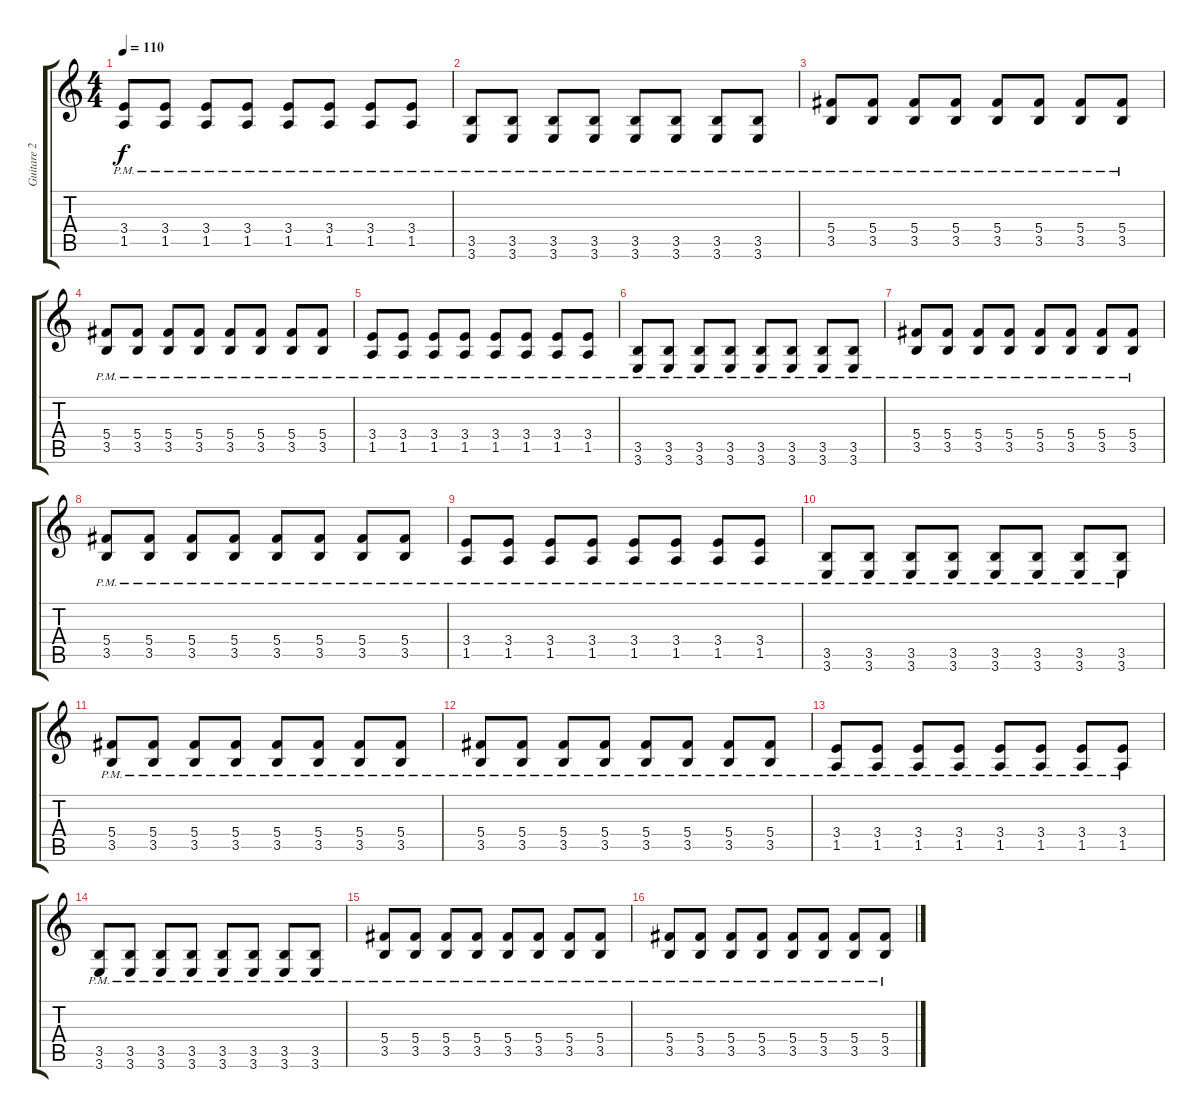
\track ("Guitare 2" "Guitare 2") {instrument distortionguitar}
\staff {score tabs}
\tuning (Eb4 Bb3 Gb3 Db3 Ab2 Db2) {hide}
\ts (4 4)
\tempo 110
\clef g2
\ks c
(3.4{pm} 1.5{pm}).8{dy f} (3.4{pm} 1.5{pm}).8 (3.4{pm} 1.5{pm}).8 (3.4{pm} 1.5{pm}).8 (3.4{pm} 1.5{pm}).8 (3.4{pm} 1.5{pm}).8 (3.4{pm} 1.5{pm}).8 (3.4{pm} 1.5{pm}).8 |
(3.5{pm} 3.6{pm}).8 (3.5{pm} 3.6{pm}).8 (3.5{pm} 3.6{pm}).8 (3.5{pm} 3.6{pm}).8 (3.5{pm} 3.6{pm}).8 (3.5{pm} 3.6{pm}).8 (3.5{pm} 3.6{pm}).8 (3.5{pm} 3.6{pm}).8 |
(5.4{pm} 3.5{pm}).8 (5.4{pm} 3.5{pm}).8 (5.4{pm} 3.5{pm}).8 (5.4{pm} 3.5{pm}).8 (5.4{pm} 3.5{pm}).8 (5.4{pm} 3.5{pm}).8 (5.4{pm} 3.5{pm}).8 (5.4{pm} 3.5{pm}).8 |
(5.4{pm} 3.5{pm}).8 (5.4{pm} 3.5{pm}).8 (5.4{pm} 3.5{pm}).8 (5.4{pm} 3.5{pm}).8 (5.4{pm} 3.5{pm}).8 (5.4{pm} 3.5{pm}).8 (5.4{pm} 3.5{pm}).8 (5.4{pm} 3.5{pm}).8 |
(3.4{pm} 1.5{pm}).8 (3.4{pm} 1.5{pm}).8 (3.4{pm} 1.5{pm}).8 (3.4{pm} 1.5{pm}).8 (3.4{pm} 1.5{pm}).8 (3.4{pm} 1.5{pm}).8 (3.4{pm} 1.5{pm}).8 (3.4{pm} 1.5{pm}).8 |
(3.5{pm} 3.6{pm}).8 (3.5{pm} 3.6{pm}).8 (3.5{pm} 3.6{pm}).8 (3.5{pm} 3.6{pm}).8 (3.5{pm} 3.6{pm}).8 (3.5{pm} 3.6{pm}).8 (3.5{pm} 3.6{pm}).8 (3.5{pm} 3.6{pm}).8 |
(5.4{pm} 3.5{pm}).8 (5.4{pm} 3.5{pm}).8 (5.4{pm} 3.5{pm}).8 (5.4{pm} 3.5{pm}).8 (5.4{pm} 3.5{pm}).8 (5.4{pm} 3.5{pm}).8 (5.4{pm} 3.5{pm}).8 (5.4{pm} 3.5{pm}).8 |
(5.4{pm} 3.5{pm}).8 (5.4{pm} 3.5{pm}).8 (5.4{pm} 3.5{pm}).8 (5.4{pm} 3.5{pm}).8 (5.4{pm} 3.5{pm}).8 (5.4{pm} 3.5{pm}).8 (5.4{pm} 3.5{pm}).8 (5.4{pm} 3.5{pm}).8 |
(3.4{pm} 1.5{pm}).8 (3.4{pm} 1.5{pm}).8 (3.4{pm} 1.5{pm}).8 (3.4{pm} 1.5{pm}).8 (3.4{pm} 1.5{pm}).8 (3.4{pm} 1.5{pm}).8 (3.4{pm} 1.5{pm}).8 (3.4{pm} 1.5{pm}).8 |
(3.5{pm} 3.6{pm}).8 (3.5{pm} 3.6{pm}).8 (3.5{pm} 3.6{pm}).8 (3.5{pm} 3.6{pm}).8 (3.5{pm} 3.6{pm}).8 (3.5{pm} 3.6{pm}).8 (3.5{pm} 3.6{pm}).8 (3.5{pm} 3.6{pm}).8 |
(5.4{pm} 3.5{pm}).8 (5.4{pm} 3.5{pm}).8 (5.4{pm} 3.5{pm}).8 (5.4{pm} 3.5{pm}).8 (5.4{pm} 3.5{pm}).8 (5.4{pm} 3.5{pm}).8 (5.4{pm} 3.5{pm}).8 (5.4{pm} 3.5{pm}).8 |
(5.4{pm} 3.5{pm}).8 (5.4{pm} 3.5{pm}).8 (5.4{pm} 3.5{pm}).8 (5.4{pm} 3.5{pm}).8 (5.4{pm} 3.5{pm}).8 (5.4{pm} 3.5{pm}).8 (5.4{pm} 3.5{pm}).8 (5.4{pm} 3.5{pm}).8 |
(3.4{pm} 1.5{pm}).8 (3.4{pm} 1.5{pm}).8 (3.4{pm} 1.5{pm}).8 (3.4{pm} 1.5{pm}).8 (3.4{pm} 1.5{pm}).8 (3.4{pm} 1.5{pm}).8 (3.4{pm} 1.5{pm}).8 (3.4{pm} 1.5{pm}).8 |
(3.5{pm} 3.6{pm}).8 (3.5{pm} 3.6{pm}).8 (3.5{pm} 3.6{pm}).8 (3.5{pm} 3.6{pm}).8 (3.5{pm} 3.6{pm}).8 (3.5{pm} 3.6{pm}).8 (3.5{pm} 3.6{pm}).8 (3.5{pm} 3.6{pm}).8 |
(5.4{pm} 3.5{pm}).8 (5.4{pm} 3.5{pm}).8 (5.4{pm} 3.5{pm}).8 (5.4{pm} 3.5{pm}).8 (5.4{pm} 3.5{pm}).8 (5.4{pm} 3.5{pm}).8 (5.4{pm} 3.5{pm}).8 (5.4{pm} 3.5{pm}).8 |
(5.4{pm} 3.5{pm}).8 (5.4{pm} 3.5{pm}).8 (5.4{pm} 3.5{pm}).8 (5.4{pm} 3.5{pm}).8 (5.4{pm} 3.5{pm}).8 (5.4{pm} 3.5{pm}).8 (5.4{pm} 3.5{pm}).8 (5.4{pm} 3.5{pm}).8
